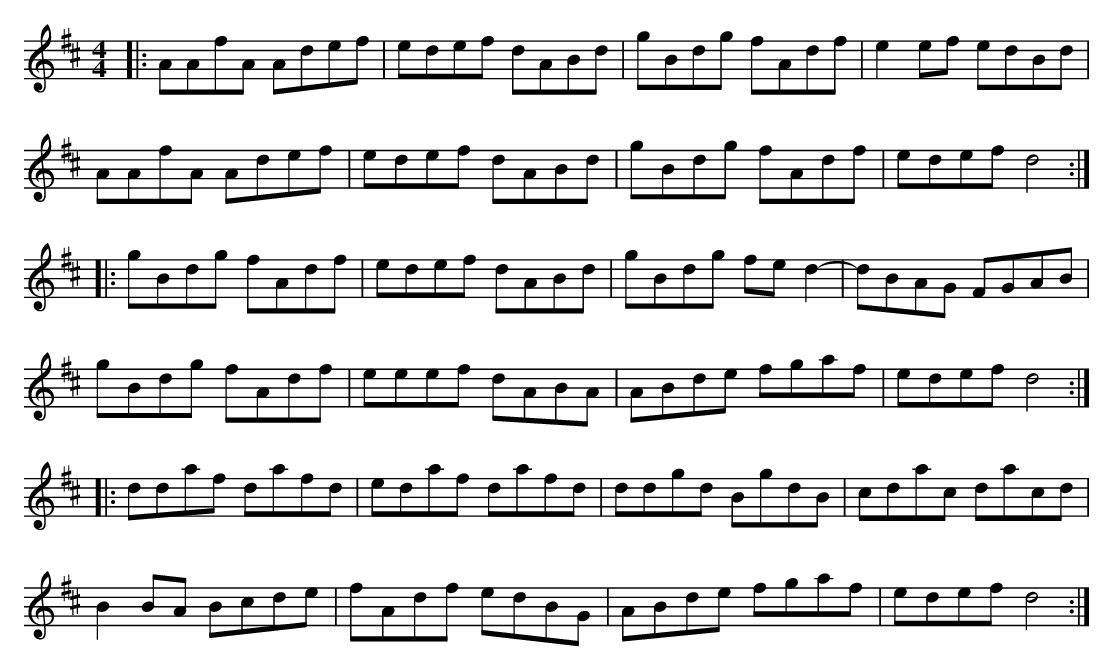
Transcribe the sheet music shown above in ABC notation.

X:1
M:4/4
K:D
|:AAfA Adef|edef dABd|gBdg fAdf|e2 ef edBd|
AAfA Adef|edef dABd|gBdg fAdf|edef d4:|
|:gBdg fAdf|edef dABd|gBdg fe d2-|dBAG FGAB|
gBdg fAdf|eeef dABA|ABde fgaf|edef d4:|
|:ddaf dafd|edaf dafd|ddgd BgdB|cdac dacd|
B2BA Bcde|fAdf edBG|ABde fgaf|edef d4:|
